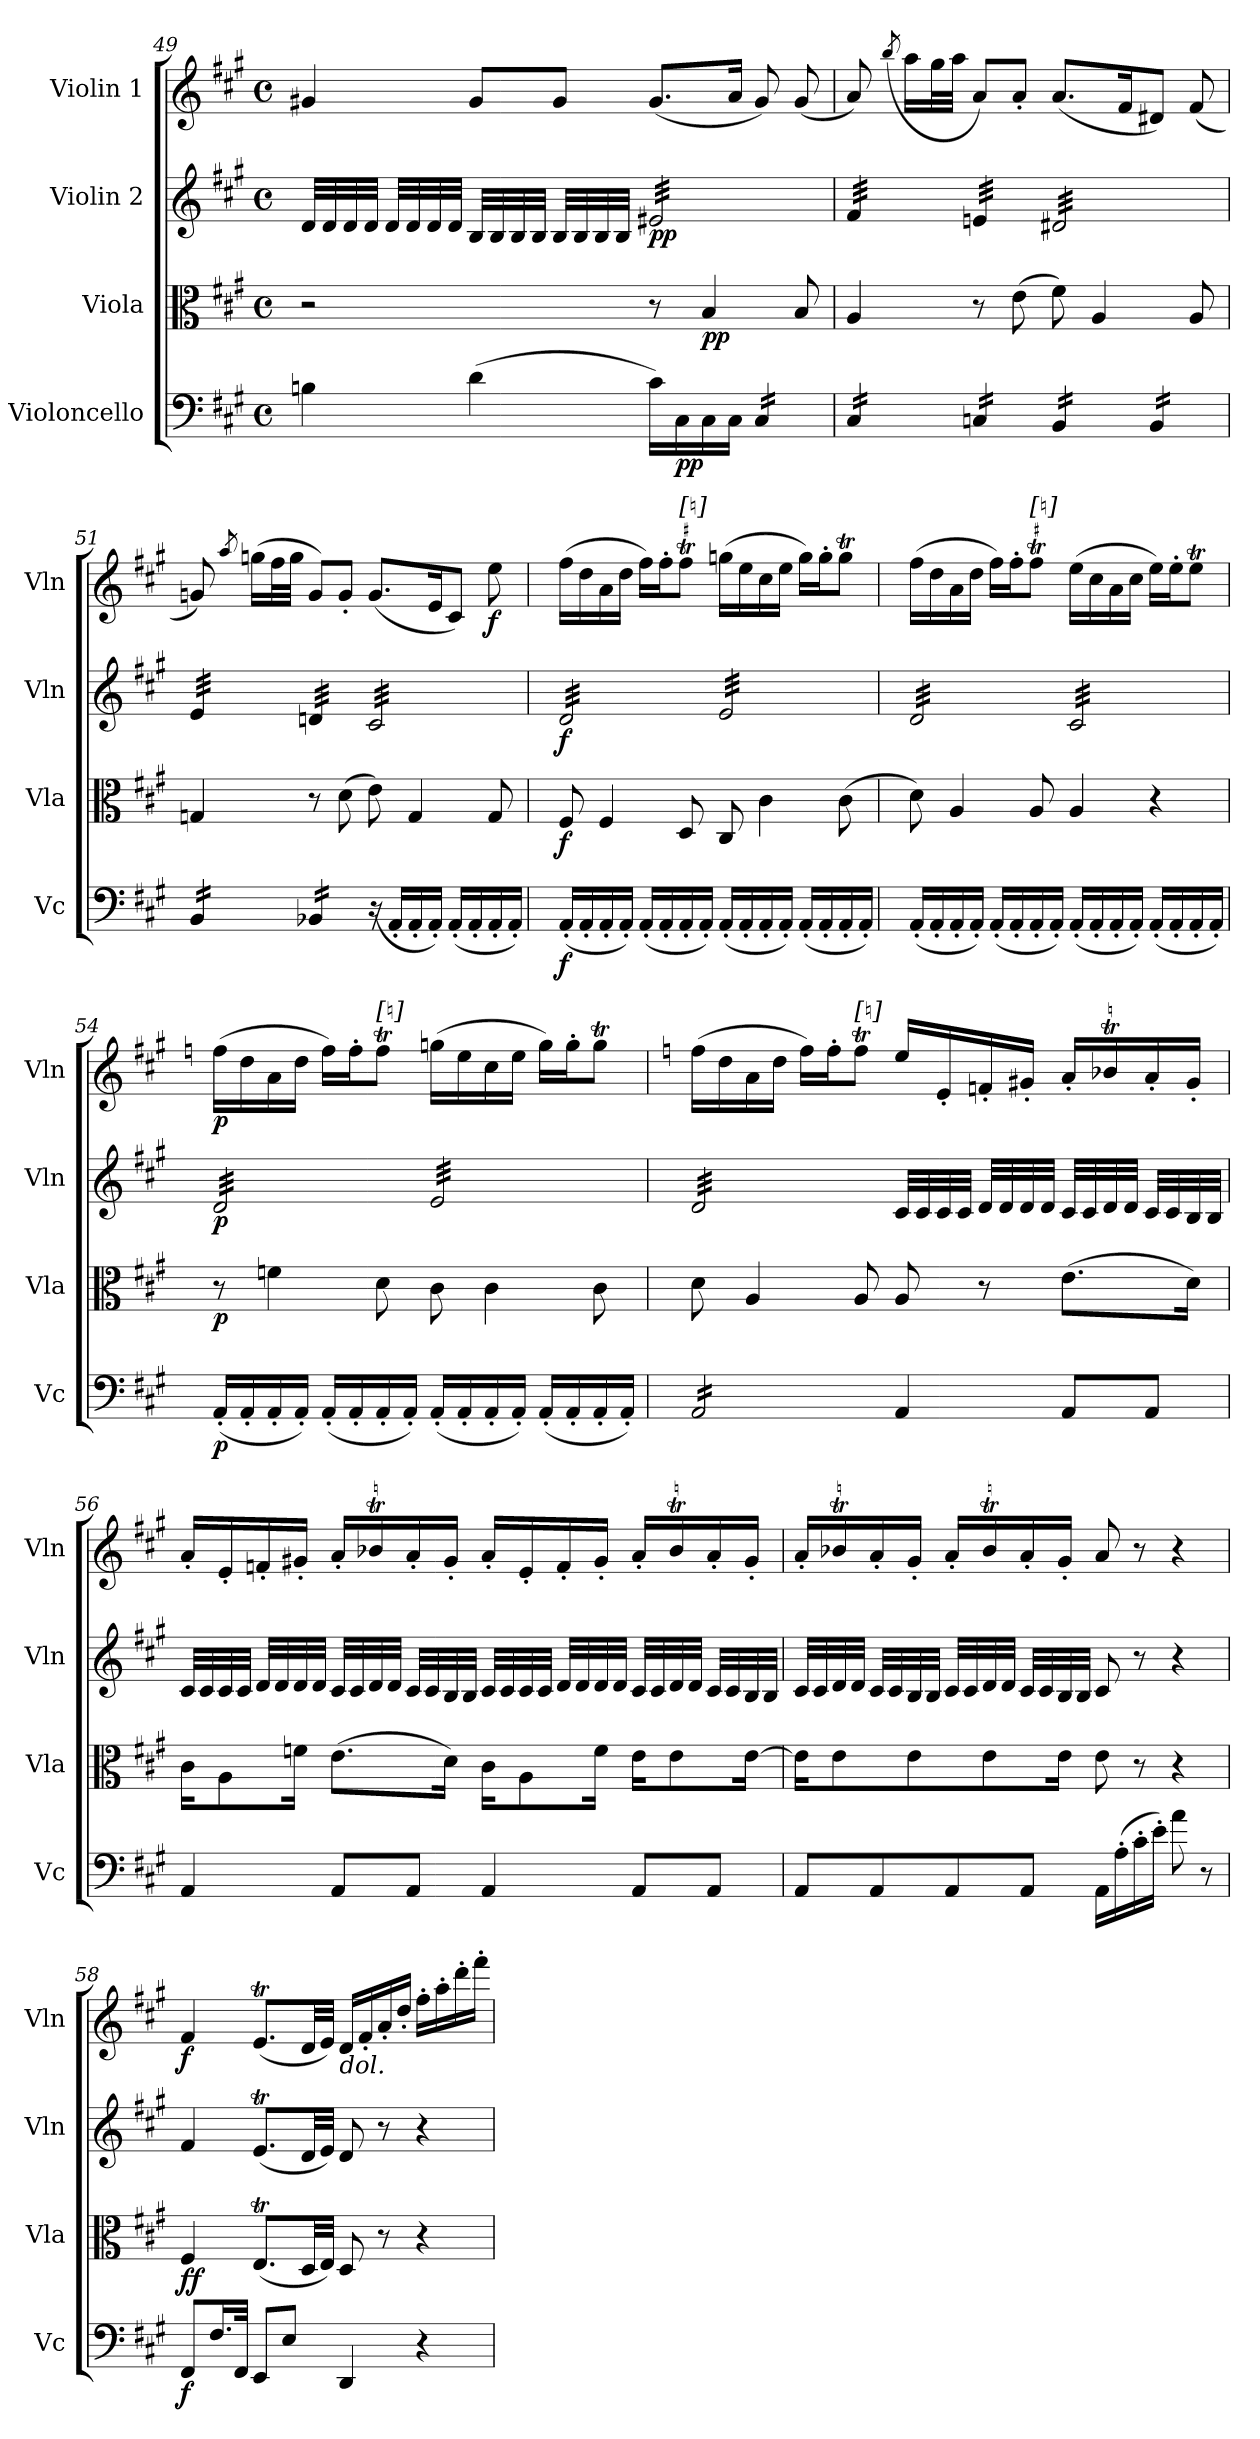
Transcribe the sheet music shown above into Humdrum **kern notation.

**kern	**dynam	**kern	**dynam	**kern	**dynam	**kern	**dynam
*part4	*part4	*part3	*part3	*part2	*part2	*part1	*part1
*staff4	*staff4	*staff3	*staff3	*staff2	*staff2	*staff1	*staff1
*I"Violoncello	*	*I"Viola	*	*I"Violin 2	*	*I"Violin 1	*
*I'Vc	*	*I'Vla	*	*I'Vln	*	*I'Vln	*
*clefF4	*	*clefC3	*	*clefG2	*	*clefG2	*
*k[f#c#g#]	*	*k[f#c#g#]	*	*k[f#c#g#]	*	*k[f#c#g#]	*
*M4/4	*	*M4/4	*	*M4/4	*	*M4/4	*
*met(c)	*	*met(c)	*	*met(c)	*	*met(c)	*
=49	=49	=49	=49	=49	=49	=49	=49
!	!LO:DY:b	!	!	!	!LO:DY:b	!	!
4Bn\	other-dynamics	2r	.	32d/LLL	other-dynamics	4g#X/	.
.	.	.	.	32d/	.	.	.
.	.	.	.	32d/	.	.	.
.	.	.	.	32d/JJJ	.	.	.
.	.	.	.	32d/LLL	.	.	.
.	.	.	.	32d/	.	.	.
.	.	.	.	32d/	.	.	.
.	.	.	.	32d/JJJ	.	.	.
(>4d\	.	.	.	32B/LLL	.	8g#/L	.
.	.	.	.	32B/	.	.	.
.	.	.	.	32B/	.	.	.
.	.	.	.	32B/JJJ	.	.	.
.	.	.	.	32B/LLL	.	8g#/J	.
.	.	.	.	32B/	.	.	.
.	.	.	.	32B/	.	.	.
.	.	.	.	32B/JJJ	.	.	.
!	!	!	!	!	!LO:DY:b	!	!
*	*	*	*	*tremolo	*	*	*
16c#\LL)	.	8r	.	32e#X/LLL	pp	(<8.g#/L	.
.	.	.	.	32e#X/	.	.	.
!	!LO:DY:b	!	!	!	!	!	!
16C#\	pp	.	.	32e#X/	.	.	.
.	.	.	.	32e#X/	.	.	.
!	!	!	!LO:DY:b	!	!	!	!
16C#\	.	4B/	pp	32e#X/	.	.	.
.	.	.	.	32e#X/	.	.	.
16C#\JJ	.	.	.	32e#X/	.	16a/Jk	.
.	.	.	.	32e#X/	.	.	.
*tremolo	*	*	*	*	*	*	*
16C#/LL	.	.	.	32e#X/	.	8g#/)	.
.	.	.	.	32e#X/	.	.	.
16C#/	.	.	.	32e#X/	.	.	.
.	.	.	.	32e#X/	.	.	.
16C#/	.	8B/	.	32e#X/	.	(<8g#/	.
.	.	.	.	32e#X/	.	.	.
16C#/JJ	.	.	.	32e#X/	.	.	.
.	.	.	.	32e#X/JJJ	.	.	.
!!LO:PB:g=z
=50	=50	=50	=50	=50	=50	=50	=50
16C#/LL	.	4A/	.	32f#/LLL	.	8a/)	.
.	.	.	.	32f#/	.	.	.
16C#/	.	.	.	32f#/	.	.	.
.	.	.	.	32f#/	.	.	.
.	.	.	.	.	.	(>8qbb/	.
16C#/	.	.	.	32f#/	.	16aa\LL	.
.	.	.	.	32f#/	.	.	.
16C#/JJ	.	.	.	32f#/	.	32gg#\L	.
.	.	.	.	32f#/JJJ	.	32aa\JJJ	.
16Cn/LL	.	8r	.	32en/LLL	.	8a/L)	.
.	.	.	.	32en/	.	.	.
16Cn/	.	.	.	32en/	.	.	.
.	.	.	.	32en/	.	.	.
16Cn/	.	(>8e\	.	32en/	.	8a'/J	.
.	.	.	.	32en/	.	.	.
16Cn/JJ	.	.	.	32en/	.	.	.
.	.	.	.	32en/JJJ	.	.	.
16BB/LL	.	8f#\)	.	32d#X/LLL	.	(<8.a/L	.
.	.	.	.	32d#X/	.	.	.
16BB/	.	.	.	32d#X/	.	.	.
.	.	.	.	32d#X/	.	.	.
16BB/	.	4A/	.	32d#X/	.	.	.
.	.	.	.	32d#X/	.	.	.
16BB/JJ	.	.	.	32d#X/	.	16f#/K	.
.	.	.	.	32d#X/	.	.	.
16BB/LL	.	.	.	32d#X/	.	8d#X/J)	.
.	.	.	.	32d#X/	.	.	.
16BB/	.	.	.	32d#X/	.	.	.
.	.	.	.	32d#X/	.	.	.
16BB/	.	8A/	.	32d#X/	.	(<8f#/	.
.	.	.	.	32d#X/	.	.	.
16BB/JJ	.	.	.	32d#X/	.	.	.
.	.	.	.	32d#X/JJJ	.	.	.
=51	=51	=51	=51	=51	=51	=51	=51
16BB/LL	.	4Gn/	.	32e/LLL	.	8gn/)	.
.	.	.	.	32e/	.	.	.
16BB/	.	.	.	32e/	.	.	.
.	.	.	.	32e/	.	.	.
.	.	.	.	.	.	8qaa/	.
16BB/	.	.	.	32e/	.	(>16ggn\LL	.
.	.	.	.	32e/	.	.	.
16BB/JJ	.	.	.	32e/	.	32ff#\L	.
.	.	.	.	32e/JJJ	.	32gg\JJJ	.
16BB-X/LL	.	8r	.	32dn/LLL	.	8g/L)	.
.	.	.	.	32dn/	.	.	.
16BB-X/	.	.	.	32dn/	.	.	.
.	.	.	.	32dn/	.	.	.
16BB-X/	.	(>8d\	.	32dn/	.	8g'/J	.
.	.	.	.	32dn/	.	.	.
16BB-X/JJ	.	.	.	32dn/	.	.	.
*Xtremolo	*	*	*	*	*	*	*
.	.	.	.	32dn/JJJ	.	.	.
(<16r	.	8e\)	.	32c#/LLL	.	(<8.g/L	.
.	.	.	.	32c#/	.	.	.
16AA'/LL	.	.	.	32c#/	.	.	.
.	.	.	.	32c#/	.	.	.
16AA'/	.	4G/	.	32c#/	.	.	.
.	.	.	.	32c#/	.	.	.
16AA'/JJ)	.	.	.	32c#/	.	16e/K	.
.	.	.	.	32c#/	.	.	.
(<16AA'/LL	.	.	.	32c#/	.	8c#/J)	.
.	.	.	.	32c#/	.	.	.
16AA'/	.	.	.	32c#/	.	.	.
.	.	.	.	32c#/	.	.	.
!	!	!	!	!	!	!	!LO:DY:b
16AA'/	.	8G/	.	32c#/	.	8ee\	f
.	.	.	.	32c#/	.	.	.
16AA'/JJ)	.	.	.	32c#/	.	.	.
.	.	.	.	32c#/JJJ	.	.	.
=52	=52	=52	=52	=52	=52	=52	=52
*	*	*	*	*	*	*^	*
!	!LO:DY:b	!	!LO:DY:b	!	!LO:DY:b	!	!	!
(<16AA'/LL	f	8F#/	f	32d/LLL	f	(>16ff#\LL	16ggn/yy	.
.	.	.	.	32d/	.	.	.	.
16AA'/	.	.	.	32d/	.	16dd\	16ryy	.
.	.	.	.	32d/	.	.	.	.
16AA'/	.	4F#/	.	32d/	.	16a\	8ryy	.
.	.	.	.	32d/	.	.	.	.
16AA'/JJ)	.	.	.	32d/	.	16dd\JJ	.	.
.	.	.	.	32d/	.	.	.	.
(<16AA'/LL	.	.	.	32d/	.	16ff#\LL)	4ryy	.
.	.	.	.	32d/	.	.	.	.
16AA'/	.	.	.	32d/	.	16ff#'\J	.	.
.	.	.	.	32d/	.	.	.	.
!	!	!	!	!	!	!LO:TX:a:t=[♮]	!	!
16AA'/	.	8D/	.	32d/	.	8ff#T\J	.	.
.	.	.	.	32d/	.	.	.	.
16AA'/JJ)	.	.	.	32d/	.	.	.	.
.	.	.	.	32d/JJJ	.	.	.	.
(<16AA'/LL	.	8C#/	.	32e/LLL	.	(>16ggn\LL	2ryy	.
.	.	.	.	32e/	.	.	.	.
16AA'/	.	.	.	32e/	.	16ee\	.	.
.	.	.	.	32e/	.	.	.	.
16AA'/	.	4c#\	.	32e/	.	16cc#\	.	.
.	.	.	.	32e/	.	.	.	.
16AA'/JJ)	.	.	.	32e/	.	16ee\JJ	.	.
.	.	.	.	32e/	.	.	.	.
(<16AA'/LL	.	.	.	32e/	.	16gg\LL)	.	.
.	.	.	.	32e/	.	.	.	.
16AA'/	.	.	.	32e/	.	16gg'\J	.	.
.	.	.	.	32e/	.	.	.	.
16AA'/	.	(>8c#\	.	32e/	.	8ggT\J	.	.
.	.	.	.	32e/	.	.	.	.
16AA'/JJ)	.	.	.	32e/	.	.	.	.
.	.	.	.	32e/JJJ	.	.	.	.
=53	=53	=53	=53	=53	=53	=53	=53	=53
(<16AA'/LL	.	8d\)	.	32d/LLL	.	(>16ff#\LL	16ggn/yy	.
.	.	.	.	32d/	.	.	.	.
16AA'/	.	.	.	32d/	.	16dd\	16ryy	.
.	.	.	.	32d/	.	.	.	.
16AA'/	.	4A/	.	32d/	.	16a\	8ryy	.
.	.	.	.	32d/	.	.	.	.
16AA'/JJ)	.	.	.	32d/	.	16dd\JJ	.	.
.	.	.	.	32d/	.	.	.	.
(<16AA'/LL	.	.	.	32d/	.	16ff#\LL)	4ryy	.
.	.	.	.	32d/	.	.	.	.
16AA'/	.	.	.	32d/	.	16ff#'\J	.	.
.	.	.	.	32d/	.	.	.	.
!	!	!	!	!	!	!LO:TX:a:t=[♮]	!	!
16AA'/	.	8A/	.	32d/	.	8ff#T\J	.	.
.	.	.	.	32d/	.	.	.	.
16AA'/JJ)	.	.	.	32d/	.	.	.	.
.	.	.	.	32d/JJJ	.	.	.	.
(<16AA'/LL	.	4A/	.	32c#/LLL	.	(>16ee\LL	2ryy	.
.	.	.	.	32c#/	.	.	.	.
16AA'/	.	.	.	32c#/	.	16cc#\	.	.
.	.	.	.	32c#/	.	.	.	.
16AA'/	.	.	.	32c#/	.	16a\	.	.
.	.	.	.	32c#/	.	.	.	.
16AA'/JJ)	.	.	.	32c#/	.	16cc#\JJ	.	.
.	.	.	.	32c#/	.	.	.	.
(<16AA'/LL	.	4r	.	32c#/	.	16ee\LL)	.	.
.	.	.	.	32c#/	.	.	.	.
16AA'/	.	.	.	32c#/	.	16ee'\J	.	.
.	.	.	.	32c#/	.	.	.	.
16AA'/	.	.	.	32c#/	.	8eeT\J	.	.
.	.	.	.	32c#/	.	.	.	.
16AA'/JJ)	.	.	.	32c#/	.	.	.	.
.	.	.	.	32c#/JJJ	.	.	.	.
!!LO:LB:g=z	!!
=54	=54	=54	=54	=54	=54	=54	=54	=54
!	!LO:DY:b	!	!LO:DY:b	!	!LO:DY:b	!	!	!LO:DY:b
(<16AA'/LL	p	8r	p	32d/LLL	p	(>16ffn\LL	16ggn/yy	p
.	.	.	.	32d/	.	.	.	.
16AA'/	.	.	.	32d/	.	16dd\	16ryy	.
.	.	.	.	32d/	.	.	.	.
16AA'/	.	4fn\	.	32d/	.	16a\	8ryy	.
.	.	.	.	32d/	.	.	.	.
16AA'/JJ)	.	.	.	32d/	.	16dd\JJ	.	.
.	.	.	.	32d/	.	.	.	.
(<16AA'/LL	.	.	.	32d/	.	16ff\LL)	4ryy	.
.	.	.	.	32d/	.	.	.	.
16AA'/	.	.	.	32d/	.	16ff'\J	.	.
.	.	.	.	32d/	.	.	.	.
!	!	!	!	!	!	!LO:TX:a:t=[♮]	!	!
16AA'/	.	8d\	.	32d/	.	8ffT\J	.	.
.	.	.	.	32d/	.	.	.	.
16AA'/JJ)	.	.	.	32d/	.	.	.	.
.	.	.	.	32d/JJJ	.	.	.	.
(<16AA'/LL	.	8c#\	.	32e/LLL	.	(>16ggn\LL	2ryy	.
.	.	.	.	32e/	.	.	.	.
16AA'/	.	.	.	32e/	.	16ee\	.	.
.	.	.	.	32e/	.	.	.	.
16AA'/	.	4c#\	.	32e/	.	16cc#\	.	.
.	.	.	.	32e/	.	.	.	.
16AA'/JJ)	.	.	.	32e/	.	16ee\JJ	.	.
.	.	.	.	32e/	.	.	.	.
(<16AA'/LL	.	.	.	32e/	.	16gg\LL)	.	.
.	.	.	.	32e/	.	.	.	.
16AA'/	.	.	.	32e/	.	16gg'\J	.	.
.	.	.	.	32e/	.	.	.	.
16AA'/	.	8c#\	.	32e/	.	8ggT\J	.	.
.	.	.	.	32e/	.	.	.	.
16AA'/JJ)	.	.	.	32e/	.	.	.	.
.	.	.	.	32e/JJJ	.	.	.	.
=55	=55	=55	=55	=55	=55	=55	=55	=55
*tremolo	*	*	*	*	*	*	*	*
16AA/LL	.	8d\	.	32d/LLL	.	(>16ffn\LL	16ggn/yy	.
.	.	.	.	32d/	.	.	.	.
16AA/	.	.	.	32d/	.	16dd\	16ryy	.
.	.	.	.	32d/	.	.	.	.
16AA/	.	4A/	.	32d/	.	16a\	8ryy	.
.	.	.	.	32d/	.	.	.	.
16AA/	.	.	.	32d/	.	16dd\JJ	.	.
.	.	.	.	32d/	.	.	.	.
16AA/	.	.	.	32d/	.	16ff\LL)	4ryy	.
.	.	.	.	32d/	.	.	.	.
16AA/	.	.	.	32d/	.	16ff'\J	.	.
.	.	.	.	32d/	.	.	.	.
!	!	!	!	!	!	!LO:TX:a:t=[♮]	!	!
16AA/	.	8A/	.	32d/	.	8ffT\J	.	.
.	.	.	.	32d/	.	.	.	.
16AA/JJ	.	.	.	32d/	.	.	.	.
*Xtremolo	*	*	*	*	*	*	*	*
.	.	.	.	32d/JJJ	.	.	.	.
*	*	*	*	*Xtremolo	*	*	*	*
4AA/	.	8A/	.	32c#/LLL	.	16ee/LL	2ryy	.
.	.	.	.	32c#/	.	.	.	.
.	.	.	.	32c#/	.	16e'/	.	.
.	.	.	.	32c#/JJJ	.	.	.	.
.	.	8r	.	32d/LLL	.	16fn'/	.	.
.	.	.	.	32d/	.	.	.	.
.	.	.	.	32d/	.	16g#X'/JJ	.	.
.	.	.	.	32d/JJJ	.	.	.	.
8AA/L	.	(>8.e\L	.	32c#/LLL	.	16a'/LL	.	.
.	.	.	.	32c#/	.	.	.	.
.	.	.	.	32d/	.	16b-XT/	.	.
.	.	.	.	32d/JJJ	.	.	.	.
8AA/J	.	.	.	32c#/LLL	.	16a'/	.	.
.	.	.	.	32c#/	.	.	.	.
.	.	16d\Jk)	.	32B/	.	16g#'/JJ	.	.
.	.	.	.	32B/JJJ	.	.	.	.
*	*	*	*	*	*	*v	*v	*
=56	=56	=56	=56	=56	=56	=56	=56
4AA/	.	16c#\KL	.	32c#/LLL	.	16a'/LL	.
.	.	.	.	32c#/	.	.	.
.	.	8A\	.	32c#/	.	16e'/	.
.	.	.	.	32c#/JJJ	.	.	.
.	.	.	.	32d/LLL	.	16fn'/	.
.	.	.	.	32d/	.	.	.
.	.	16fn\Jk	.	32d/	.	16g#X'/JJ	.
.	.	.	.	32d/JJJ	.	.	.
8AA/L	.	(>8.e\L	.	32c#/LLL	.	16a'/LL	.
.	.	.	.	32c#/	.	.	.
.	.	.	.	32d/	.	16b-XT/	.
.	.	.	.	32d/JJJ	.	.	.
8AA/J	.	.	.	32c#/LLL	.	16a'/	.
.	.	.	.	32c#/	.	.	.
.	.	16d\Jk)	.	32B/	.	16g#'/JJ	.
.	.	.	.	32B/JJJ	.	.	.
4AA/	.	16c#\KL	.	32c#/LLL	.	16a'/LL	.
.	.	.	.	32c#/	.	.	.
.	.	8A\	.	32c#/	.	16e'/	.
.	.	.	.	32c#/JJJ	.	.	.
.	.	.	.	32d/LLL	.	16f'/	.
.	.	.	.	32d/	.	.	.
.	.	16f\Jk	.	32d/	.	16g#'/JJ	.
.	.	.	.	32d/JJJ	.	.	.
8AA/L	.	16e\KL	.	32c#/LLL	.	16a'/LL	.
.	.	.	.	32c#/	.	.	.
.	.	8e\	.	32d/	.	16b-T/	.
.	.	.	.	32d/JJJ	.	.	.
8AA/J	.	.	.	32c#/LLL	.	16a'/	.
.	.	.	.	32c#/	.	.	.
.	.	[16e\Jk	.	32B/	.	16g#'/JJ	.
.	.	.	.	32B/JJJ	.	.	.
!!LO:LB:g=z
=57	=57	=57	=57	=57	=57	=57	=57
8AA/L	.	16e\KL]	.	32c#/LLL	.	16a'/LL	.
.	.	.	.	32c#/	.	.	.
.	.	8e\	.	32d/	.	16b-XT/	.
.	.	.	.	32d/JJJ	.	.	.
8AA/	.	.	.	32c#/LLL	.	16a'/	.
.	.	.	.	32c#/	.	.	.
.	.	8e\	.	32B/	.	16g#'/JJ	.
.	.	.	.	32B/JJJ	.	.	.
8AA/	.	.	.	32c#/LLL	.	16a'/LL	.
.	.	.	.	32c#/	.	.	.
.	.	8e\	.	32d/	.	16b-T/	.
.	.	.	.	32d/JJJ	.	.	.
8AA/J	.	.	.	32c#/LLL	.	16a'/	.
.	.	.	.	32c#/	.	.	.
.	.	16e\Jk	.	32B/	.	16g#'/JJ	.
.	.	.	.	32B/JJJ	.	.	.
16AA\LL	.	8e\	.	8c#/	.	8a/	.
(>16A'\	.	.	.	.	.	.	.
16c#'\	.	8r	.	8r	.	8r	.
16e'\JJ)	.	.	.	.	.	.	.
8a\	.	4r	.	4r	.	4r	.
8r	.	.	.	.	.	.	.
=58	=58	=58	=58	=58	=58	=58	=58
!	!LO:DY:b	!	!LO:DY:b	!	!	!	!
!	!	!	!LO:DY:n=1:b	!	!LO:DY:b	!	!LO:DY:b
8FF#/L	f	4F#/	f f	4f#/	other-dynamics	4f#/	f
16.F#/L	.	.	.	.	.	.	.
32FF#/JJk	.	.	.	.	.	.	.
8EE/L	.	(<8.ET/L	.	(<8.eT/L	.	(<8.eT/L	.
8E/J	.	.	.	.	.	.	.
.	.	32D/LL	.	32d/LL	.	32d/LL	.
.	.	32E/JJJ)	.	32e/JJJ)	.	32e/JJJ)	.
!	!	!	!	!	!	!LO:TX:b:i:t=dol.	!
4DD/	.	8D/	.	8d/	.	16d/LL	.
.	.	.	.	.	.	16f#'/	.
.	.	8r	.	8r	.	16a'/	.
.	.	.	.	.	.	16dd'/JJ	.
4r	.	4r	.	4r	.	16ff#'\LL	.
.	.	.	.	.	.	16aa'\	.
.	.	.	.	.	.	16ddd'\	.
.	.	.	.	.	.	16fff#'\JJ	.
=	=	=	=	=	=	=	=
*-	*-	*-	*-	*-	*-	*-	*-
